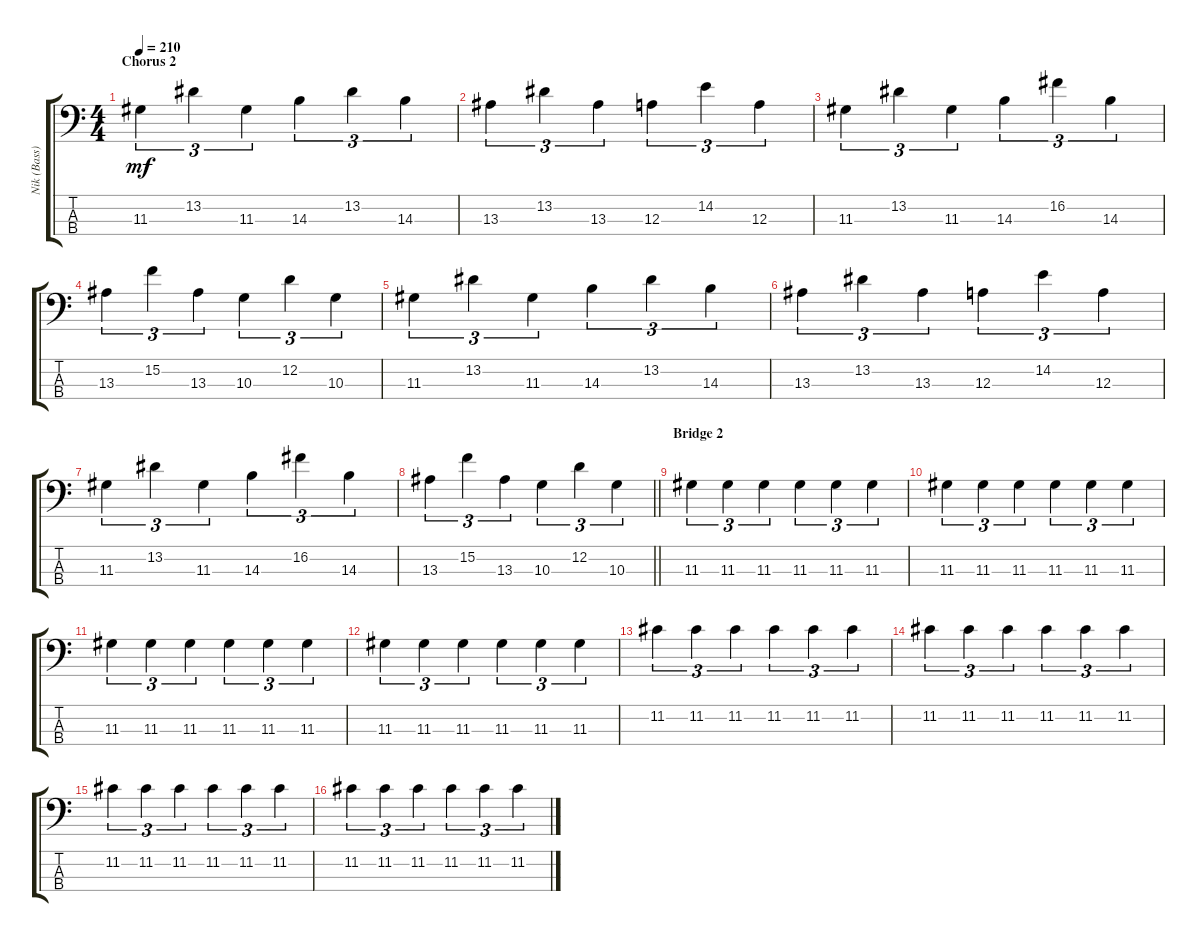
\track ("Nik (Bass)" "Nik (Bass)") {instrument electricbassfinger}
\staff {score tabs}
\tuning (G2 D2 A1 E1) {hide}
\ts (4 4)
\section ("" "Chorus 2")
\tempo 210
\clef f4
\ks c
11.3.4{tu (3 2) dy mf} 13.2.4{tu (3 2)} 11.3.4{tu (3 2)} 14.3.4{tu (3 2)} 13.2.4{tu (3 2)} 14.3.4{tu (3 2)} |
13.3.4{tu (3 2)} 13.2.4{tu (3 2)} 13.3.4{tu (3 2)} 12.3.4{tu (3 2)} 14.2.4{tu (3 2)} 12.3.4{tu (3 2)} |
11.3.4{tu (3 2)} 13.2.4{tu (3 2)} 11.3.4{tu (3 2)} 14.3.4{tu (3 2)} 16.2.4{tu (3 2)} 14.3.4{tu (3 2)} |
13.3.4{tu (3 2)} 15.2.4{tu (3 2)} 13.3.4{tu (3 2)} 10.3.4{tu (3 2)} 12.2.4{tu (3 2)} 10.3.4{tu (3 2)} |
11.3.4{tu (3 2)} 13.2.4{tu (3 2)} 11.3.4{tu (3 2)} 14.3.4{tu (3 2)} 13.2.4{tu (3 2)} 14.3.4{tu (3 2)} |
13.3.4{tu (3 2)} 13.2.4{tu (3 2)} 13.3.4{tu (3 2)} 12.3.4{tu (3 2)} 14.2.4{tu (3 2)} 12.3.4{tu (3 2)} |
11.3.4{tu (3 2)} 13.2.4{tu (3 2)} 11.3.4{tu (3 2)} 14.3.4{tu (3 2)} 16.2.4{tu (3 2)} 14.3.4{tu (3 2)} |
\barLineRight lightlight
13.3.4{tu (3 2)} 15.2.4{tu (3 2)} 13.3.4{tu (3 2)} 10.3.4{tu (3 2)} 12.2.4{tu (3 2)} 10.3.4{tu (3 2)} |
\section ("" "Bridge 2")
11.3.4{tu (3 2)} 11.3.4{tu (3 2)} 11.3.4{tu (3 2)} 11.3.4{tu (3 2)} 11.3.4{tu (3 2)} 11.3.4{tu (3 2)} |
11.3.4{tu (3 2)} 11.3.4{tu (3 2)} 11.3.4{tu (3 2)} 11.3.4{tu (3 2)} 11.3.4{tu (3 2)} 11.3.4{tu (3 2)} |
11.3.4{tu (3 2)} 11.3.4{tu (3 2)} 11.3.4{tu (3 2)} 11.3.4{tu (3 2)} 11.3.4{tu (3 2)} 11.3.4{tu (3 2)} |
11.3.4{tu (3 2)} 11.3.4{tu (3 2)} 11.3.4{tu (3 2)} 11.3.4{tu (3 2)} 11.3.4{tu (3 2)} 11.3.4{tu (3 2)} |
11.2.4{tu (3 2)} 11.2.4{tu (3 2)} 11.2.4{tu (3 2)} 11.2.4{tu (3 2)} 11.2.4{tu (3 2)} 11.2.4{tu (3 2)} |
11.2.4{tu (3 2)} 11.2.4{tu (3 2)} 11.2.4{tu (3 2)} 11.2.4{tu (3 2)} 11.2.4{tu (3 2)} 11.2.4{tu (3 2)} |
11.2.4{tu (3 2)} 11.2.4{tu (3 2)} 11.2.4{tu (3 2)} 11.2.4{tu (3 2)} 11.2.4{tu (3 2)} 11.2.4{tu (3 2)} |
11.2.4{tu (3 2)} 11.2.4{tu (3 2)} 11.2.4{tu (3 2)} 11.2.4{tu (3 2)} 11.2.4{tu (3 2)} 11.2.4{tu (3 2)}
